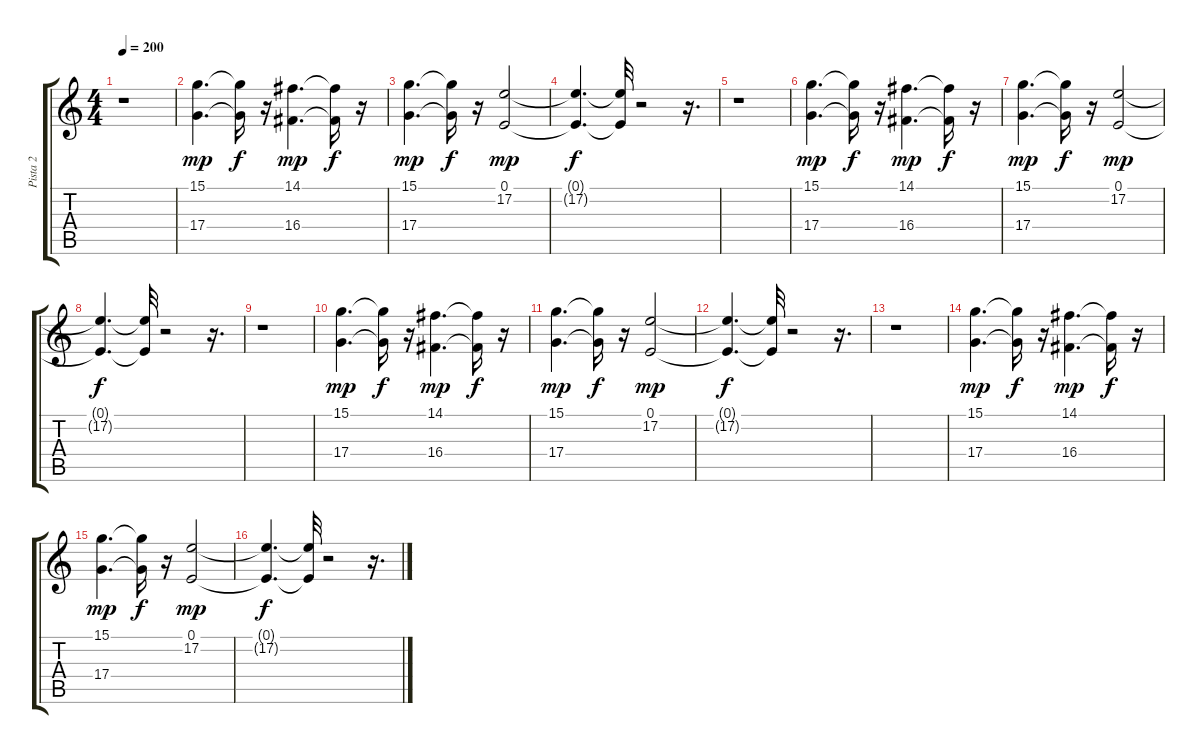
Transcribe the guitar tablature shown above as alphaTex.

\track ("Pista 2" "Pista 2") {instrument choiraahs}
\staff {score tabs}
\tuning (E4 B3 G3 D3 A2 E2) {hide}
\ts (4 4)
\tempo 200
\clef g2
\ks c
r.1{dy f} |
(15.1 17.4).4{d dy mp} (15.1{t} 17.4{t}).16{dy f} r.16 (14.1 16.4).4{d dy mp} (14.1{t} 16.4{t}).16{dy f} r.16 |
(15.1 17.4).4{d dy mp} (15.1{t} 17.4{t}).16{dy f} r.16 (0.1 17.2).2{dy mp} |
(0.1{t} 17.2{t}).4{d dy f} (0.1{t} 17.2{t}).32 r.2 r.16{d} |
r.1 |
(15.1 17.4).4{d dy mp} (15.1{t} 17.4{t}).16{dy f} r.16 (14.1 16.4).4{d dy mp} (14.1{t} 16.4{t}).16{dy f} r.16 |
(15.1 17.4).4{d dy mp} (15.1{t} 17.4{t}).16{dy f} r.16 (0.1 17.2).2{dy mp} |
(0.1{t} 17.2{t}).4{d dy f} (0.1{t} 17.2{t}).32 r.2 r.16{d} |
r.1 |
(15.1 17.4).4{d dy mp} (15.1{t} 17.4{t}).16{dy f} r.16 (14.1 16.4).4{d dy mp} (14.1{t} 16.4{t}).16{dy f} r.16 |
(15.1 17.4).4{d dy mp} (15.1{t} 17.4{t}).16{dy f} r.16 (0.1 17.2).2{dy mp} |
(0.1{t} 17.2{t}).4{d dy f} (0.1{t} 17.2{t}).32 r.2 r.16{d} |
r.1 |
(15.1 17.4).4{d dy mp} (15.1{t} 17.4{t}).16{dy f} r.16 (14.1 16.4).4{d dy mp} (14.1{t} 16.4{t}).16{dy f} r.16 |
(15.1 17.4).4{d dy mp} (15.1{t} 17.4{t}).16{dy f} r.16 (0.1 17.2).2{dy mp} |
(0.1{t} 17.2{t}).4{d dy f} (0.1{t} 17.2{t}).32 r.2 r.16{d}
